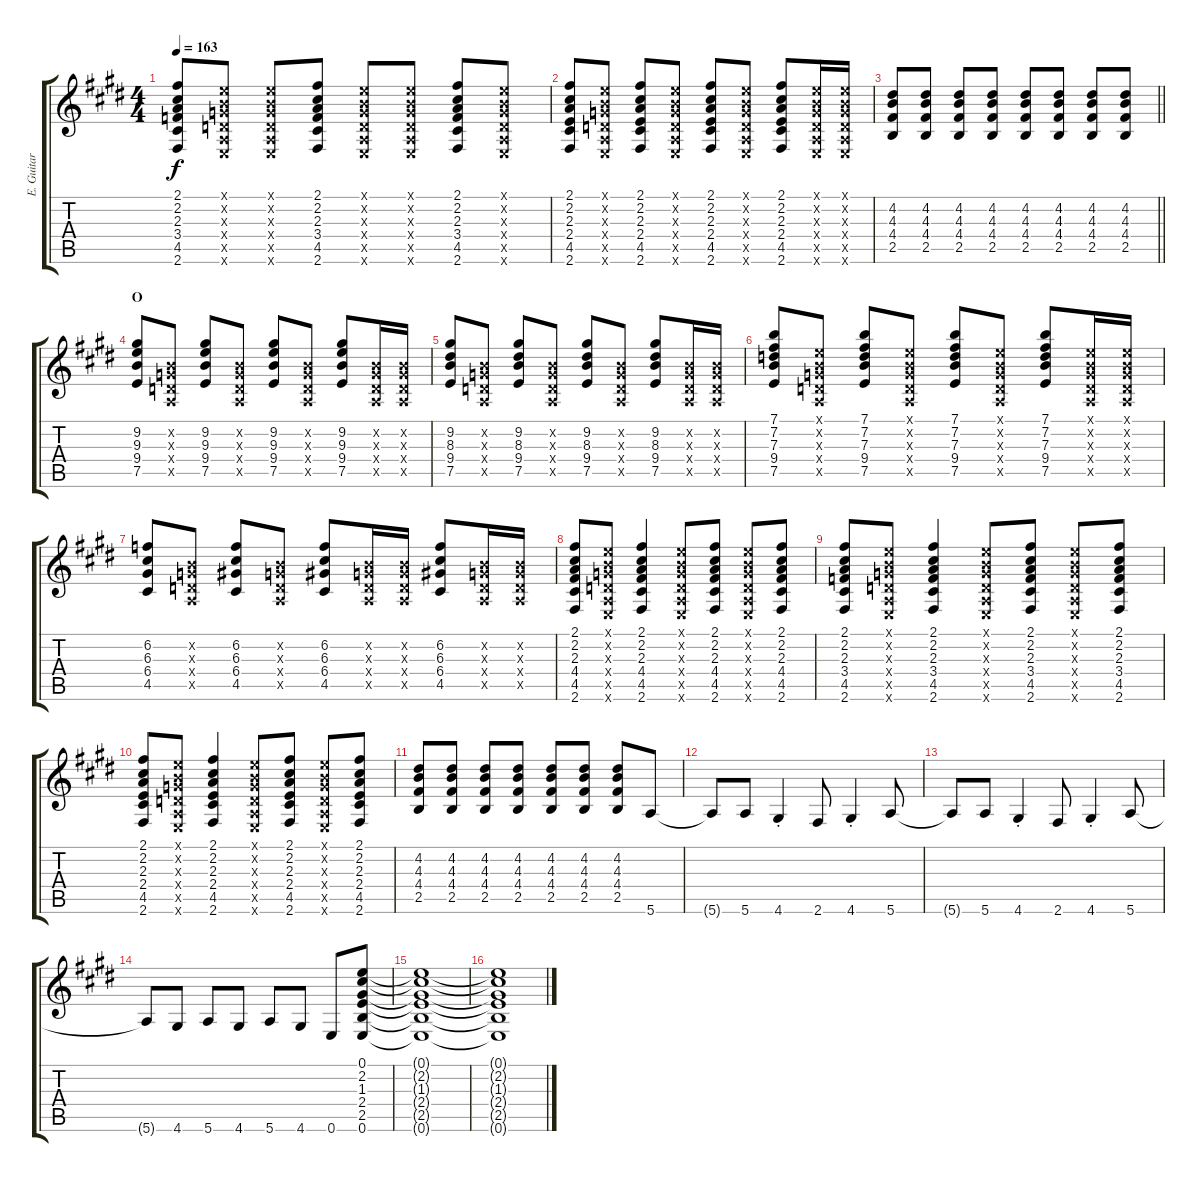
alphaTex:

\track ("E. Guitar II" "E. Guitar ") {instrument overdrivenguitar}
\staff {score tabs}
\tuning (E4 B3 G3 D3 A2 E2) {hide}
\ts (4 4)
\tempo 163
\clef g2
\ks e
(2.1 2.2 2.3 3.4 4.5 2.6).8{dy f} (0.1{x} 0.2{x} 0.3{x} 0.4{x} 0.5{x} 0.6{x}).8 (0.1{x} 0.2{x} 0.3{x} 0.4{x} 0.5{x} 0.6{x}).8 (2.1 2.2 2.3 3.4 4.5 2.6).8 (0.1{x} 0.2{x} 0.3{x} 0.4{x} 0.5{x} 0.6{x}).8 (0.1{x} 0.2{x} 0.3{x} 0.4{x} 0.5{x} 0.6{x}).8 (2.1 2.2 2.3 3.4 4.5 2.6).8 (0.1{x} 0.2{x} 0.3{x} 0.4{x} 0.5{x} 0.6{x}).8 |
(2.1 2.2 2.3 2.4 4.5 2.6).8 (0.1{x} 0.2{x} 0.3{x} 0.4{x} 0.5{x} 0.6{x}).8 (2.1 2.2 2.3 2.4 4.5 2.6).8 (0.1{x} 0.2{x} 0.3{x} 0.4{x} 0.5{x} 0.6{x}).8 (2.1 2.2 2.3 2.4 4.5 2.6).8 (0.1{x} 0.2{x} 0.3{x} 0.4{x} 0.5{x} 0.6{x}).8 (2.1 2.2 2.3 2.4 4.5 2.6).8 (0.1{x} 0.2{x} 0.3{x} 0.4{x} 0.5{x} 0.6{x}).16 (0.1{x} 0.2{x} 0.3{x} 0.4{x} 0.5{x} 0.6{x}).16 |
\barLineRight lightlight
(4.2 4.3 4.4 2.5).8 (4.2 4.3 4.4 2.5).8 (4.2 4.3 4.4 2.5).8 (4.2 4.3 4.4 2.5).8 (4.2 4.3 4.4 2.5).8 (4.2 4.3 4.4 2.5).8 (4.2 4.3 4.4 2.5).8 (4.2 4.3 4.4 2.5).8 |
\section ("" "O")
(9.2 9.3 9.4 7.5).8 (0.2{x} 0.3{x} 0.4{x} 0.5{x}).8 (9.2 9.3 9.4 7.5).8 (0.2{x} 0.3{x} 0.4{x} 0.5{x}).8 (9.2 9.3 9.4 7.5).8 (0.2{x} 0.3{x} 0.4{x} 0.5{x}).8 (9.2 9.3 9.4 7.5).8 (0.2{x} 0.3{x} 0.4{x} 0.5{x}).16 (0.2{x} 0.3{x} 0.4{x} 0.5{x}).16 |
(9.2 8.3 9.4 7.5).8 (0.2{x} 0.3{x} 0.4{x} 0.5{x}).8 (9.2 8.3 9.4 7.5).8 (0.2{x} 0.3{x} 0.4{x} 0.5{x}).8 (9.2 8.3 9.4 7.5).8 (0.2{x} 0.3{x} 0.4{x} 0.5{x}).8 (9.2 8.3 9.4 7.5).8 (0.2{x} 0.3{x} 0.4{x} 0.5{x}).16 (0.2{x} 0.3{x} 0.4{x} 0.5{x}).16 |
(7.1 7.2 7.3 9.4 7.5).8 (0.1{x} 0.2{x} 0.3{x} 0.4{x} 0.5{x}).8 (7.1 7.2 7.3 9.4 7.5).8 (0.1{x} 0.2{x} 0.3{x} 0.4{x} 0.5{x}).8 (7.1 7.2 7.3 9.4 7.5).8 (0.1{x} 0.2{x} 0.3{x} 0.4{x} 0.5{x}).8 (7.1 7.2 7.3 9.4 7.5).8 (0.1{x} 0.2{x} 0.3{x} 0.4{x} 0.5{x}).16 (0.1{x} 0.2{x} 0.3{x} 0.4{x} 0.5{x}).16 |
(6.2 6.3 6.4 4.5).8 (0.2{x} 0.3{x} 0.4{x} 0.5{x}).8 (6.2 6.3 6.4 4.5).8 (0.2{x} 0.3{x} 0.4{x} 0.5{x}).8 (6.2 6.3 6.4 4.5).8 (0.2{x} 0.3{x} 0.4{x} 0.5{x}).16 (0.2{x} 0.3{x} 0.4{x} 0.5{x}).16 (6.2 6.3 6.4 4.5).8 (0.2{x} 0.3{x} 0.4{x} 0.5{x}).16 (0.2{x} 0.3{x} 0.4{x} 0.5{x}).16 |
(2.1 2.2 2.3 4.4 4.5 2.6).8 (0.1{x} 0.2{x} 0.3{x} 0.4{x} 0.5{x} 0.6{x}).8 (2.1 2.2 2.3 4.4 4.5 2.6).4 (0.1{x} 0.2{x} 0.3{x} 0.4{x} 0.5{x} 0.6{x}).8 (2.1 2.2 2.3 4.4 4.5 2.6).8 (0.1{x} 0.2{x} 0.3{x} 0.4{x} 0.5{x} 0.6{x}).8 (2.1 2.2 2.3 4.4 4.5 2.6).8 |
(2.1 2.2 2.3 3.4 4.5 2.6).8 (0.1{x} 0.2{x} 0.3{x} 0.4{x} 0.5{x} 0.6{x}).8 (2.1 2.2 2.3 3.4 4.5 2.6).4 (0.1{x} 0.2{x} 0.3{x} 0.4{x} 0.5{x} 0.6{x}).8 (2.1 2.2 2.3 3.4 4.5 2.6).8 (0.1{x} 0.2{x} 0.3{x} 0.4{x} 0.5{x} 0.6{x}).8 (2.1 2.2 2.3 3.4 4.5 2.6).8 |
(2.1 2.2 2.3 2.4 4.5 2.6).8 (0.1{x} 0.2{x} 0.3{x} 0.4{x} 0.5{x} 0.6{x}).8 (2.1 2.2 2.3 2.4 4.5 2.6).4 (0.1{x} 0.2{x} 0.3{x} 0.4{x} 0.5{x} 0.6{x}).8 (2.1 2.2 2.3 2.4 4.5 2.6).8 (0.1{x} 0.2{x} 0.3{x} 0.4{x} 0.5{x} 0.6{x}).8 (2.1 2.2 2.3 2.4 4.5 2.6).8 |
(4.2 4.3 4.4 2.5).8 (4.2 4.3 4.4 2.5).8 (4.2 4.3 4.4 2.5).8 (4.2 4.3 4.4 2.5).8 (4.2 4.3 4.4 2.5).8 (4.2 4.3 4.4 2.5).8 (4.2 4.3 4.4 2.5).8 5.6.8 |
5.6{t}.8 5.6.8 4.6{st}.4 2.6.8 4.6{st}.4 5.6.8 |
5.6{t}.8 5.6.8 4.6{st}.4 2.6.8 4.6{st}.4 5.6.8 |
5.6{t}.8 4.6.8 5.6.8 4.6.8 5.6.8 4.6.8 0.6.8 (0.1 2.2 1.3 2.4 2.5 0.6).8 |
(0.1{t} 2.2{t} 1.3{t} 2.4{t} 2.5{t} 0.6{t}).1 |
(0.1{t} 2.2{t} 1.3{t} 2.4{t} 2.5{t} 0.6{t}).1
